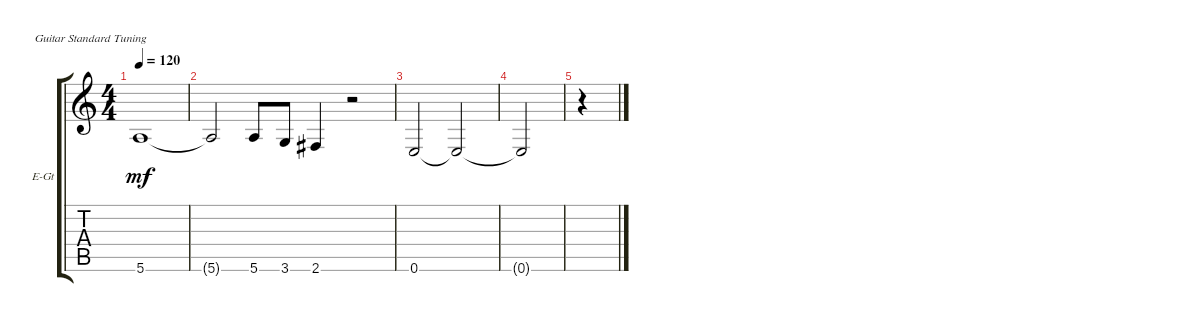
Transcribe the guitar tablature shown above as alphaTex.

\defaultSystemsLayout 4
\bracketExtendMode groupsimilarinstruments
\firstSystemTrackNameOrientation horizontal
\otherSystemsTrackNameOrientation horizontal
\track ("Pedal" "E-Gt") {instrument electricguitarclean}
\staff {score tabs}
\tuning (E4 B3 G3 D3 A2 E2)
\ts (4 4)
\tempo 120
\clef g2
\scale
0.333333
\ks c
5.6.1{dy mf} |
\scale
0.333333 5.6{t}.2 5.6.8 3.6.8 2.6.4 r.2 |
\scale
0.333333 0.6.2 0.6{t}.2 |
0.6{t}.2 |
r.4
